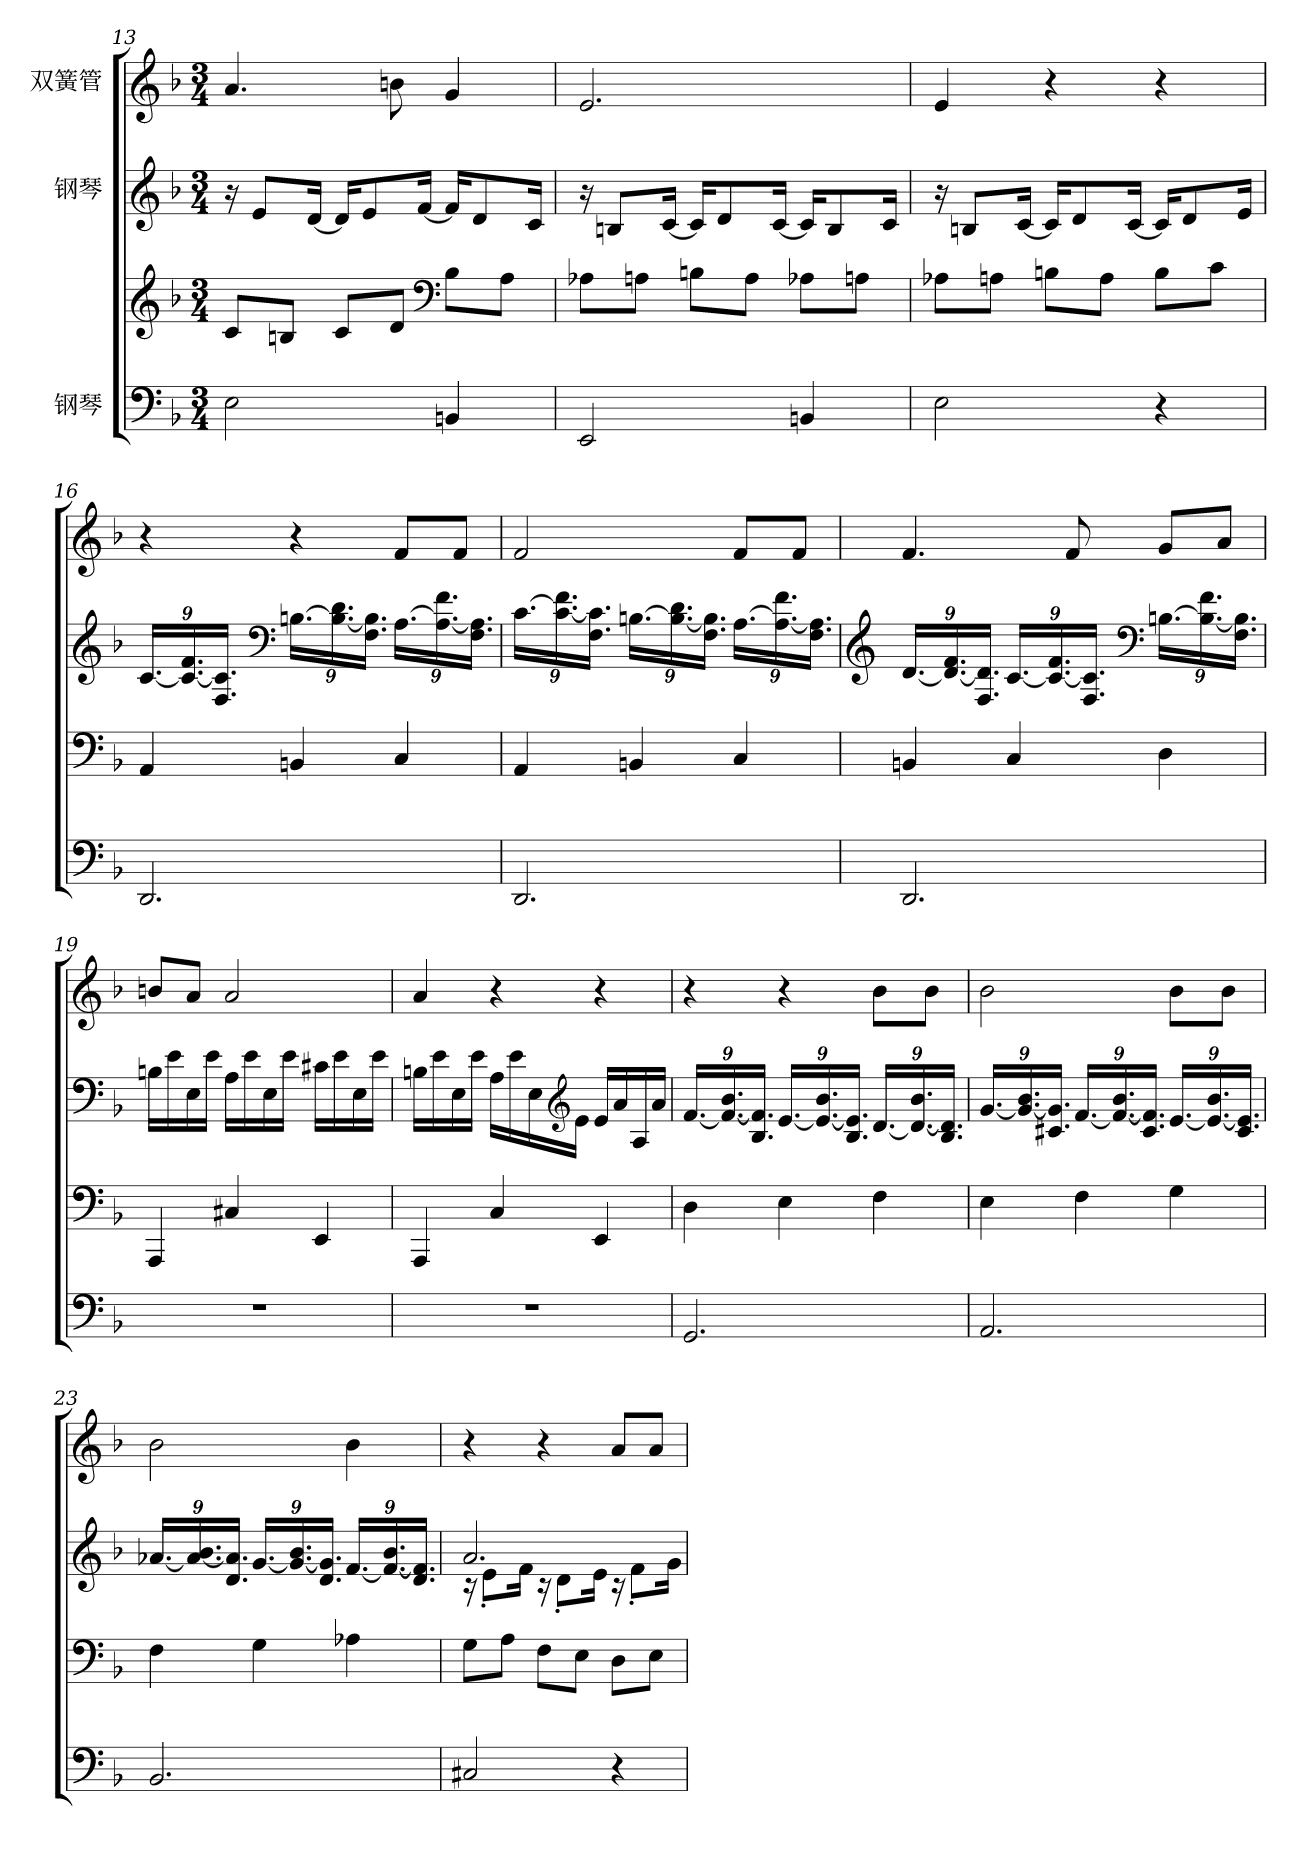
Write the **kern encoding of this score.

**kern	**kern	**kern	**kern
*part3	*part3	*part2	*part1
*staff4	*staff3	*staff2	*staff1
*I"钢琴	*	*I"钢琴	*I"双簧管
!!LO:PB:g=z
*clefF4	*clefG2	*clefG2	*clefG2
*k[b-]	*k[b-]	*k[b-]	*k[b-]
*M3/4	*M3/4	*M3/4	*M3/4
=13	=13	=13	=13
2E\	8c/L	16r	4.a/
.	.	8e/L	.
.	8Bn/J	.	.
.	.	[16d/Jk	.
.	8c/L	16d/KL]	.
.	.	8e/	.
.	8d/J	.	8bn\
.	.	[16f/Jk	.
*	*clefF4	*	*
4BBn/	8B\L	16f/KL]	4g/
.	.	8d/	.
.	8A\J	.	.
.	.	16c/Jk	.
=14	=14	=14	=14
2EE/	8A-X\L	16r	2.e/
.	.	8Bn/L	.
.	8An\J	.	.
.	.	[16c/Jk	.
.	8Bn\L	16c/KL]	.
.	.	8d/	.
.	8A\J	.	.
.	.	[16c/Jk	.
4BBn/	8A-X\L	16c/KL]	.
.	.	8B/	.
.	8An\J	.	.
.	.	16c/Jk	.
=15	=15	=15	=15
2E\	8A-X\L	16r	4e/
.	.	8Bn/L	.
.	8An\J	.	.
.	.	[16c/Jk	.
.	8Bn\L	16c/KL]	4r
.	.	8d/	.
.	8A\J	.	.
.	.	[16c/Jk	.
4r	8B\L	16c/KL]	4r
.	.	8d/	.
.	8c\J	.	.
.	.	16e/Jk	.
!!LO:LB:g=z
=16	=16	=16	=16
*	*	*Xbrackettup	*
2.DD/	4AA/	[18.c/LL	4r
.	.	18.c/_ 18.f/	.
.	.	18.F/ 18.c/]JJ	.
*	*	*clefF4	*
.	4BBn/	[18.Bn\LL	4r
.	.	18.B\_ 18.d\	.
.	.	18.F\ 18.B\]JJ	.
.	4C/	[18.A\LL	8f/L
.	.	18.A\_ 18.f\	.
.	.	.	8f/J
.	.	18.F\ 18.A\]JJ	.
=17	=17	=17	=17
2.DD/	4AA/	[18.c\LL	2f/
.	.	18.c\_ 18.f\	.
.	.	18.F\ 18.c\]JJ	.
.	4BBn/	[18.Bn\LL	.
.	.	18.B\_ 18.d\	.
.	.	18.F\ 18.B\]JJ	.
.	4C/	[18.A\LL	8f/L
.	.	18.A\_ 18.f\	.
.	.	.	8f/J
.	.	18.F\ 18.A\]JJ	.
!!LO:LB:g=z
=18	=18	=18	=18
*	*	*clefG2	*
2.DD/	4BBn/	[18.d/LL	4.f/
.	.	18.d/_ 18.f/	.
.	.	18.F/ 18.d/]JJ	.
.	4C/	[18.c/LL	.
.	.	18.c/_ 18.f/	.
.	.	.	8f/
.	.	18.F/ 18.c/]JJ	.
*	*	*clefF4	*
.	4D\	[18.Bn\LL	8g/L
.	.	18.B\_ 18.f\	.
.	.	.	8a/J
.	.	18.F\ 18.B\]JJ	.
=19	=19	=19	=19
2.r	4AAA/	16Bn\LL	8bn/L
.	.	16e\	.
.	.	16E\	8a/J
.	.	16e\JJ	.
.	4C#X/	16A\LL	2a/
.	.	16e\	.
.	.	16E\	.
.	.	16e\JJ	.
.	4EE/	16c#X\LL	.
.	.	16e\	.
.	.	16E\	.
.	.	16e\JJ	.
!!LO:PB:g=z
=20	=20	=20	=20
*	*	*	*MM73
2.r	4AAA/	16Bn\LL	4a/
.	.	16e\	.
.	.	16E\	.
.	.	16e\JJ	.
.	4C/	16A\LL	4r
.	.	16e\	.
.	.	16E\	.
*	*	*clefG2	*
.	.	16e\JJ	.
.	4EE/	16e/LL	4r
.	.	16a/	.
.	.	16A/	.
.	.	16a/JJ	.
=21	=21	=21	=21
*	*	*	*MM75
2.GG/	4D\	[18.f/LL	4r
.	.	18.f/_ 18.b-/	.
.	.	18.B-/ 18.f/]JJ	.
.	4E\	[18.e/LL	4r
.	.	18.e/_ 18.b-/	.
.	.	18.B-/ 18.e/]JJ	.
.	4F\	[18.d/LL	8b-\L
.	.	18.d/_ 18.b-/	.
.	.	.	8b-\J
.	.	18.B-/ 18.d/]JJ	.
!!LO:LB:g=z
=22	=22	=22	=22
2.AA/	4E\	[18.g/LL	2b-\
.	.	18.g/_ 18.b-/	.
.	.	18.c#X/ 18.g/]JJ	.
.	4F\	[18.f/LL	.
.	.	18.f/_ 18.b-/	.
.	.	18.c#/ 18.f/]JJ	.
.	4G\	[18.e/LL	8b-\L
.	.	18.e/_ 18.b-/	.
.	.	.	8b-\J
.	.	18.c#/ 18.e/]JJ	.
=23	=23	=23	=23
2.BB-/	4F\	[18.a-X/LL	2b-\
.	.	18.a-/_ 18.b-/	.
.	.	18.d/ 18.a-/]JJ	.
.	4G\	[18.g/LL	.
.	.	18.g/_ 18.b-/	.
.	.	18.d/ 18.g/]JJ	.
*	*	*	*MM70
.	4A-X\	[18.f/LL	4b-\
.	.	18.f/_ 18.b-/	.
.	.	18.d/ 18.f/]JJ	.
=24	=24	=24	=24
*	*	*	*MM76
*	*	*^	*
2C#X/	8G\L	2.a/	16r	4r
.	.	.	8e'\L	.
.	8A\J	.	.	.
.	.	.	16f\Jk	.
.	8F\L	.	16r	4r
.	.	.	8d'\L	.
.	8E\J	.	.	.
.	.	.	16e\Jk	.
4r	8D\L	.	16r	8a/L
.	.	.	8f'\L	.
.	8E\J	.	.	8a/J
.	.	.	16g\Jk	.
*	*	*v	*v	*
=	=	=	=
*-	*-	*-	*-
